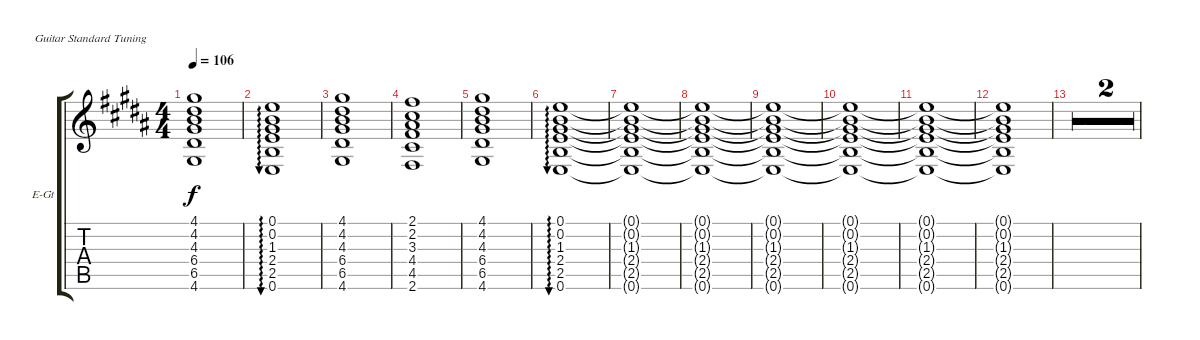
\defaultSystemsLayout 4
\bracketExtendMode groupsimilarinstruments
\firstSystemTrackNameOrientation horizontal
\otherSystemsTrackNameOrientation horizontal
\track ("Douglas Castle (Gtr. 2)" "E-Gt") {multiBarRest instrument electricguitarclean}
\staff {score tabs}
\tuning (E4 B3 G3 D3 A2 E2)
\ts (4 4)
\tempo 106
\clef g2
\ks b
(4.6 6.5 6.4 4.3 4.2 4.1).1{dy f} |
(0.1 0.2 1.3 2.4 2.5 0.6).1{au 0} |
(4.6 6.5 6.4 4.3 4.2 4.1).1 |
(2.6 4.5 4.4 3.3 2.2 2.1).1 |
(4.6 6.5 6.4 4.3 4.2 4.1).1 |
(0.1 0.2 1.3 2.4 2.5 0.6).1{au 0} |
(0.1{t} 0.2{t} 1.3{t} 2.4{t} 2.5{t} 0.6{t}).1 |
(0.6{t} 2.5{t} 2.4{t} 1.3{t} 0.2{t} 0.1{t}).1 |
(0.6{t} 2.5{t} 2.4{t} 1.3{t} 0.2{t} 0.1{t}).1 |
(0.6{t} 2.5{t} 2.4{t} 1.3{t} 0.2{t} 0.1{t}).1 |
(0.1{t} 0.2{t} 1.3{t} 2.4{t} 2.5{t} 0.6{t}).1 |
(0.6{t} 2.5{t} 2.4{t} 1.3{t} 0.2{t} 0.1{t}).1 |
r.1 |
r.1
